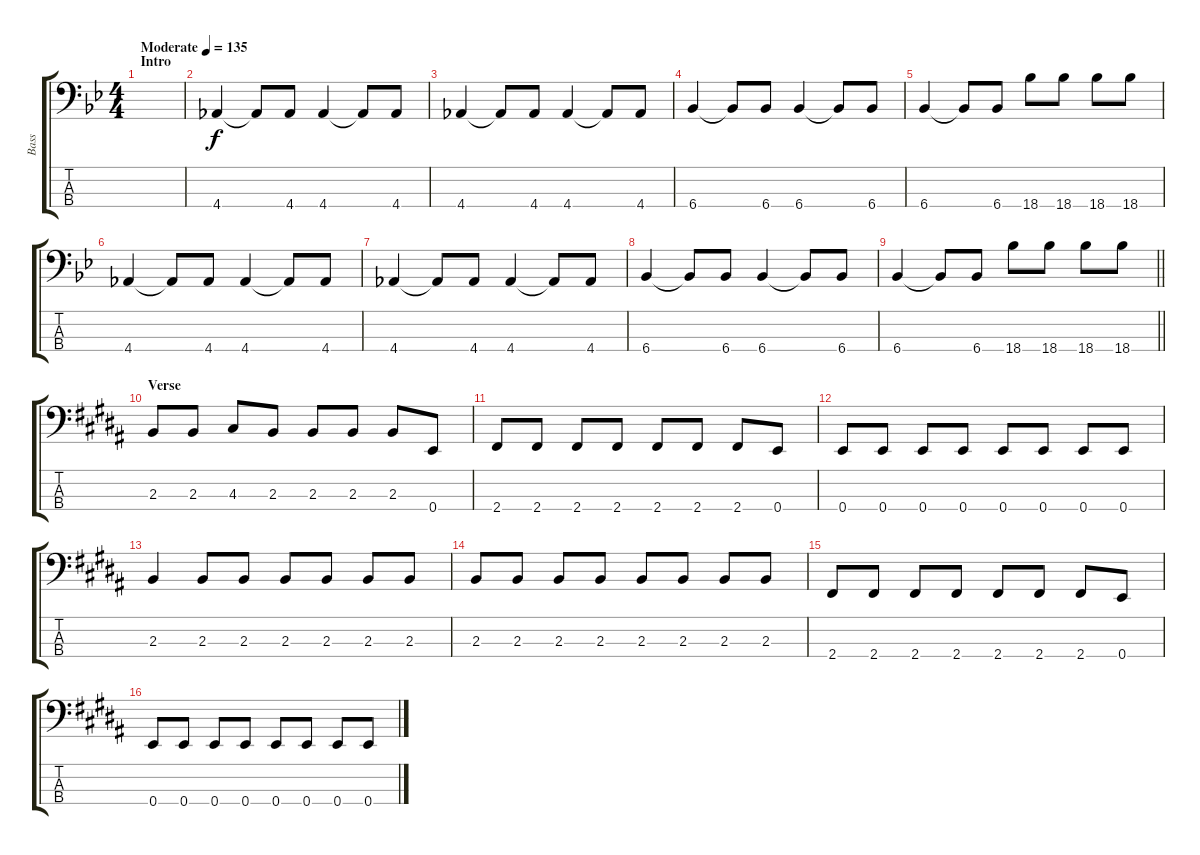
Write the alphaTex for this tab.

\track ("Bass" "Bass") {instrument electricbassfinger}
\staff {score tabs}
\tuning (G2 D2 A1 E1) {hide}
\ts (4 4)
\section ("" "Intro")
\tempo (135 "Moderate")
\clef f4
\ks bb
|
4.4.4 4.4{t}.8 4.4.8 4.4.4 4.4{t}.8 4.4.8 |
4.4.4 4.4{t}.8 4.4.8 4.4.4 4.4{t}.8 4.4.8 |
6.4.4 6.4{t}.8 6.4.8 6.4.4 6.4{t}.8 6.4.8 |
6.4.4 6.4{t}.8 6.4.8 18.4.8 18.4.8 18.4.8 18.4.8 |
4.4.4 4.4{t}.8 4.4.8 4.4.4 4.4{t}.8 4.4.8 |
4.4.4 4.4{t}.8 4.4.8 4.4.4 4.4{t}.8 4.4.8 |
6.4.4 6.4{t}.8 6.4.8 6.4.4 6.4{t}.8 6.4.8 |
\barLineRight lightlight
6.4.4 6.4{t}.8 6.4.8 18.4.8 18.4.8 18.4.8 18.4.8 |
\section ("" "Verse")
\ks b
2.3.8 2.3.8 4.3.8 2.3.8 2.3.8 2.3.8 2.3.8 0.4.8 |
2.4.8 2.4.8 2.4.8 2.4.8 2.4.8 2.4.8 2.4.8 0.4.8 |
0.4.8 0.4.8 0.4.8 0.4.8 0.4.8 0.4.8 0.4.8 0.4.8 |
2.3.4 2.3.8 2.3.8 2.3.8 2.3.8 2.3.8 2.3.8 |
2.3.8 2.3.8 2.3.8 2.3.8 2.3.8 2.3.8 2.3.8 2.3.8 |
2.4.8 2.4.8 2.4.8 2.4.8 2.4.8 2.4.8 2.4.8 0.4.8 |
0.4.8 0.4.8 0.4.8 0.4.8 0.4.8 0.4.8 0.4.8 0.4.8
